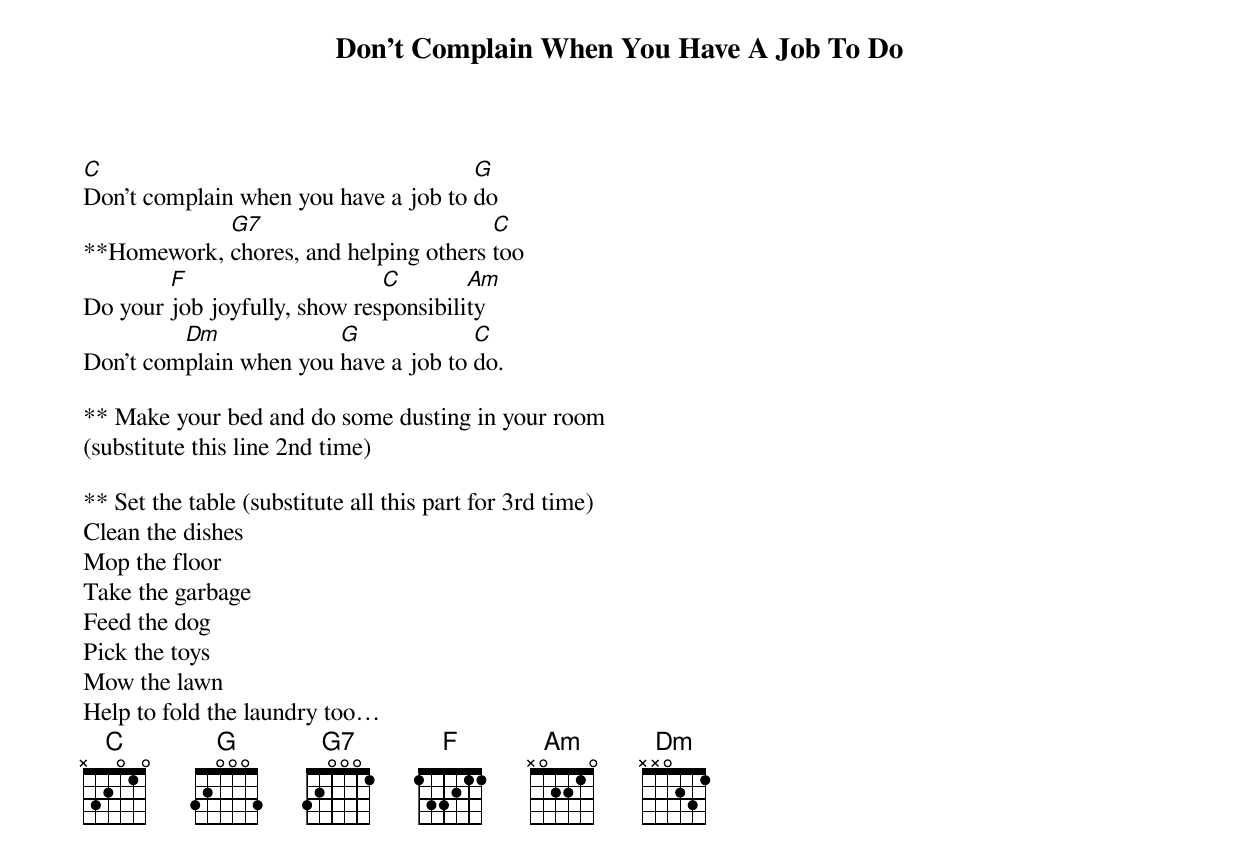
{title: Don't Complain When You Have A Job To Do}


[C]Don't complain when you have a job to [G]do
**Homework, [G7]chores, and helping others [C]too
Do your [F]job joyfully, show res[C]ponsibili[Am]ty
Don't com[Dm]plain when you [G]have a job to [C]do.

** Make your bed and do some dusting in your room
(substitute this line 2nd time)

** Set the table (substitute all this part for 3rd time)
Clean the dishes
Mop the floor
Take the garbage
Feed the dog
Pick the toys
Mow the lawn
Help to fold the laundry too…
